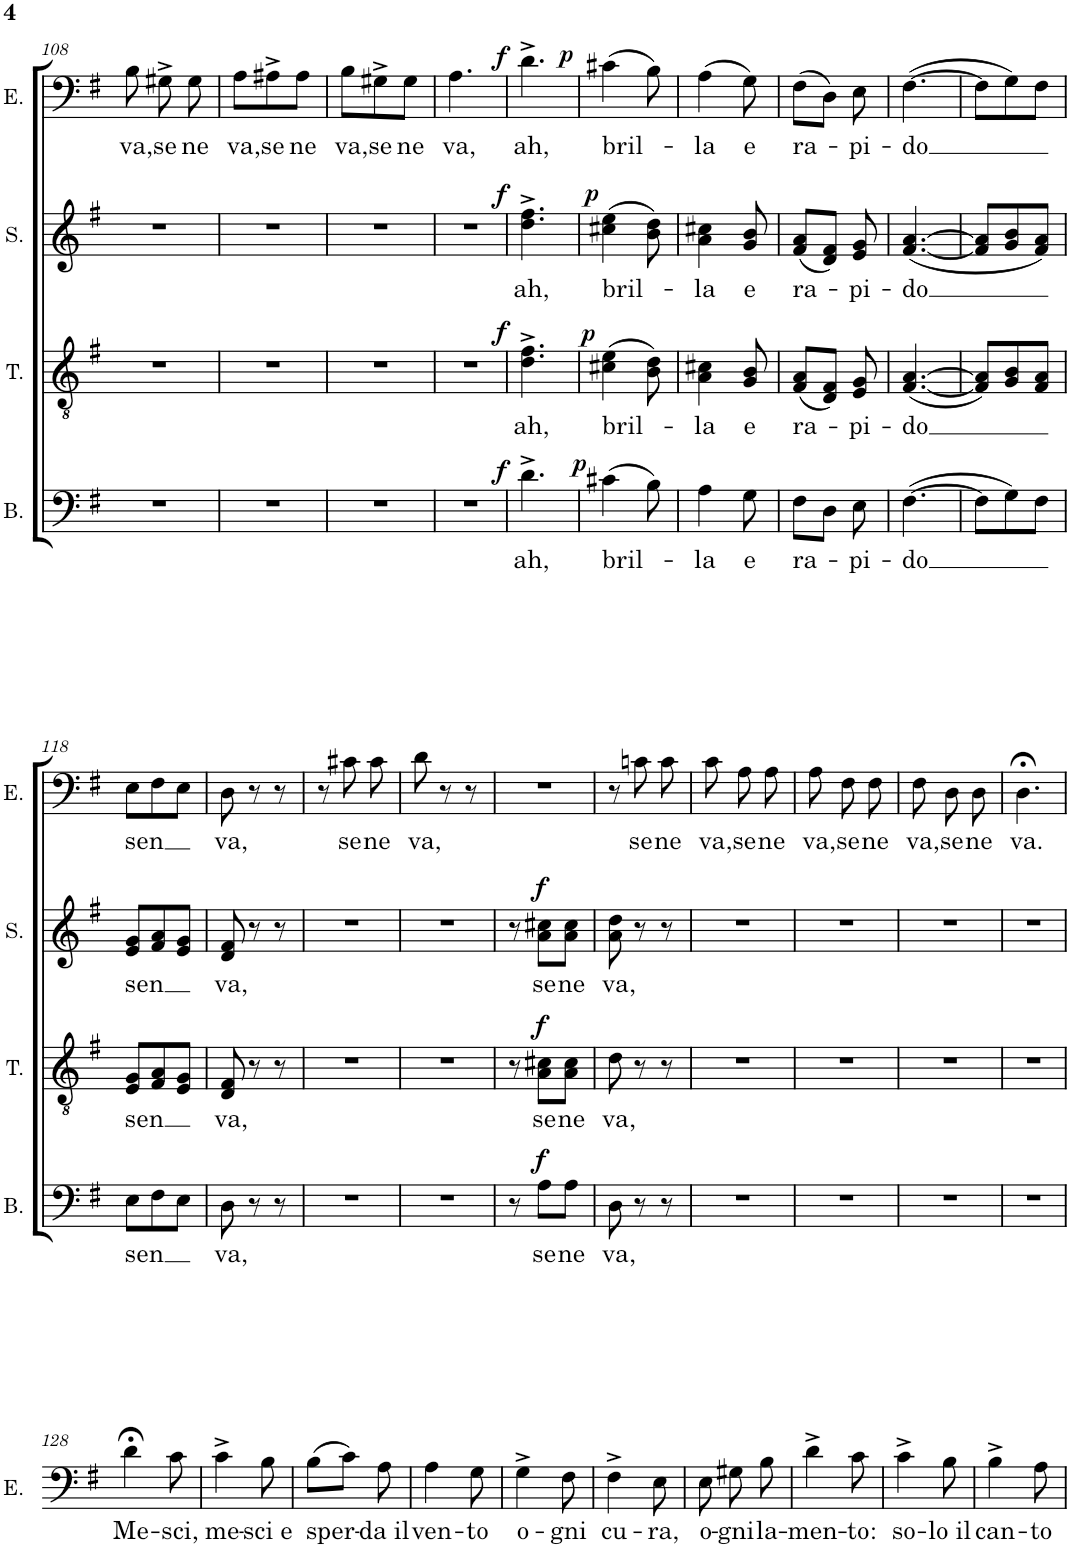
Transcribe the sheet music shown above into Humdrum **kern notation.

**kern	**text	**dynam	**kern	**text	**dynam	**kern	**text	**dynam	**kern	**text	**dynam
*part4	*part4	*part4	*part3	*part3	*part3	*part2	*part2	*part2	*part1	*part1	*part1
*staff4	*staff4	*staff4	*staff3	*staff3	*staff3	*staff2	*staff2	*staff2	*staff1	*staff1	*staff1
*I"Bass	*	*	*I"Tenor	*	*	*I"Soprano	*	*	*I"Enrico	*	*
*I'B.	*	*	*I'T.	*	*	*I'S.	*	*	*I'E.	*	*
!!LO:PB:g=z
*clefF4	*	*	*clefGv2	*	*	*clefG2	*	*	*clefF4	*	*
*k[f#]	*	*	*k[f#]	*	*	*k[f#]	*	*	*k[f#]	*	*
*M3/8	*	*	*M3/8	*	*	*M3/8	*	*	*M3/8	*	*
=108	=108	=108	=108	=108	=108	=108	=108	=108	=108	=108	=108
!	!	!	!	!	!	!	!	!	!	!LO:LY:b	!
4.r	.	.	4.r	.	.	4.r	.	.	8B\	va,	.
!	!	!	!	!	!	!	!	!	!	!LO:LY:b	!
.	.	.	.	.	.	.	.	.	8G#X^\	se	.
!	!	!	!	!	!	!	!	!	!	!LO:LY:b	!
.	.	.	.	.	.	.	.	.	8G#\	ne	.
=109	=109	=109	=109	=109	=109	=109	=109	=109	=109	=109	=109
!	!	!	!	!	!	!	!	!	!	!LO:LY:b	!
4.r	.	.	4.r	.	.	4.r	.	.	8A\L	va,	.
!	!	!	!	!	!	!	!	!	!	!LO:LY:b	!
.	.	.	.	.	.	.	.	.	8A#X^\	se	.
!	!	!	!	!	!	!	!	!	!	!LO:LY:b	!
.	.	.	.	.	.	.	.	.	8A#\J	ne	.
=110	=110	=110	=110	=110	=110	=110	=110	=110	=110	=110	=110
!	!	!	!	!	!	!	!	!	!	!LO:LY:b	!
4.r	.	.	4.r	.	.	4.r	.	.	8B\L	va,	.
!	!	!	!	!	!	!	!	!	!	!LO:LY:b	!
.	.	.	.	.	.	.	.	.	8G#X^\	se	.
!	!	!	!	!	!	!	!	!	!	!LO:LY:b	!
.	.	.	.	.	.	.	.	.	8G#\J	ne	.
=111	=111	=111	=111	=111	=111	=111	=111	=111	=111	=111	=111
!	!	!	!	!	!	!	!	!	!	!LO:LY:b	!
4.r	.	.	4.r	.	.	4.r	.	.	4.A\	va,	.
=112	=112	=112	=112	=112	=112	=112	=112	=112	=112	=112	=112
!	!LO:LY:b	!LO:DY:a	!	!LO:LY:b	!LO:DY:a	!	!LO:LY:b	!LO:DY:a	!	!LO:LY:b	!LO:DY:a
!	!	!	!	!	!	!	!	!	!	!	!LO:DY:n=1:a
4.d^\	ah,	f	4.d\^ 4.f#\^	ah,	f	4.dd\^ 4.ff#\^	ah,	f	4.d^\	ah,	f p
=113	=113	=113	=113	=113	=113	=113	=113	=113	=113	=113	=113
!	!LO:LY:b	!LO:DY:a	!	!LO:LY:b	!LO:DY:a	!	!LO:LY:b	!LO:DY:a	!	!LO:LY:b	!
(4c#X\	bril-	p	(4c#X\ 4e\	bril-	p	(4cc#X\ 4ee\	bril-	p	(4c#X\	bril-	.
8B\)	.	.	8B\ 8d\)	.	.	8b\ 8dd\)	.	.	8B\)	.	.
=114	=114	=114	=114	=114	=114	=114	=114	=114	=114	=114	=114
!	!LO:LY:b	!	!	!LO:LY:b	!	!	!LO:LY:b	!	!	!LO:LY:b	!
4A\	-la	.	4A\ 4c#X\	-la	.	4a\ 4cc#X\	-la	.	(4A\	-la	.
!	!LO:LY:b	!	!	!LO:LY:b	!	!	!LO:LY:b	!	!	!LO:LY:b	!
8G\	e	.	8G/ 8B/	e	.	8g/ 8b/	e	.	8G\)	e	.
=115	=115	=115	=115	=115	=115	=115	=115	=115	=115	=115	=115
!	!LO:LY:b	!	!	!LO:LY:b	!	!	!LO:LY:b	!	!	!LO:LY:b	!
8F#\L	ra-	.	(8F#/ 8A/L	ra-	.	(8f#/ 8a/L	ra-	.	(8F#\L	ra-	.
8D\J	.	.	8D/ 8F#/J)	.	.	8d/ 8f#/J)	.	.	8D\J)	.	.
!	!LO:LY:b	!	!	!LO:LY:b	!	!	!LO:LY:b	!	!	!LO:LY:b	!
8E\	-pi-	.	8E/ 8G/	-pi-	.	8e/ 8g/	-pi-	.	8E\	-pi-	.
=116	=116	=116	=116	=116	=116	=116	=116	=116	=116	=116	=116
!	!LO:LY:b	!	!	!LO:LY:b	!	!	!LO:LY:b	!	!	!LO:LY:b	!
(>[4.F#\	-do	.	([4.F#/ [4.A/	-do	.	([4.f#/ [4.a/	-do	.	(>[4.F#\	-do	.
=117	=117	=117	=117	=117	=117	=117	=117	=117	=117	=117	=117
8F#\L]	.	.	8F#/] 8A/]L)	.	.	8f#/] 8a/]L	.	.	8F#\L]	.	.
8G\)	.	.	8G/ 8B/	.	.	8g/ 8b/	.	.	8G\)	.	.
8F#\J	.	.	8F#/ 8A/J	.	.	8f#/ 8a/J)	.	.	8F#\J	.	.
!!LO:LB:g=z
=118	=118	=118	=118	=118	=118	=118	=118	=118	=118	=118	=118
!	!LO:LY:b	!	!	!LO:LY:b	!	!	!LO:LY:b	!	!	!LO:LY:b	!
8E\L	sen	.	8E/ 8G/L	sen	.	8e/ 8g/L	sen	.	8E\L	sen	.
8F#\	.	.	8F#/ 8A/	.	.	8f#/ 8a/	.	.	8F#\	.	.
8E\J	.	.	8E/ 8G/J	.	.	8e/ 8g/J	.	.	8E\J	.	.
=119	=119	=119	=119	=119	=119	=119	=119	=119	=119	=119	=119
!	!LO:LY:b	!	!	!LO:LY:b	!	!	!LO:LY:b	!	!	!LO:LY:b	!
8D\	va,	.	8D/ 8F#/	va,	.	8d/ 8f#/	va,	.	8D\	va,	.
8r	.	.	8r	.	.	8r	.	.	8r	.	.
8r	.	.	8r	.	.	8r	.	.	8r	.	.
=120	=120	=120	=120	=120	=120	=120	=120	=120	=120	=120	=120
4.r	.	.	4.r	.	.	4.r	.	.	8r	.	.
!	!	!	!	!	!	!	!	!	!	!LO:LY:b	!
.	.	.	.	.	.	.	.	.	8c#X\	se	.
!	!	!	!	!	!	!	!	!	!	!LO:LY:b	!
.	.	.	.	.	.	.	.	.	8c#\	ne	.
=121	=121	=121	=121	=121	=121	=121	=121	=121	=121	=121	=121
!	!	!	!	!	!	!	!	!	!	!LO:LY:b	!
4.r	.	.	4.r	.	.	4.r	.	.	8d\	va,	.
.	.	.	.	.	.	.	.	.	8r	.	.
.	.	.	.	.	.	.	.	.	8r	.	.
=122	=122	=122	=122	=122	=122	=122	=122	=122	=122	=122	=122
8r	.	.	8r	.	.	8r	.	.	4.r	.	.
!	!LO:LY:b	!LO:DY:a	!	!LO:LY:b	!LO:DY:a	!	!LO:LY:b	!LO:DY:a	!	!	!
8A\L	se	f	8A\ 8c#X\L	se	f	8a\ 8cc#X\L	se	f	.	.	.
!	!LO:LY:b	!	!	!LO:LY:b	!	!	!LO:LY:b	!	!	!	!
8A\J	ne	.	8A\ 8c#\J	ne	.	8a\ 8cc#\J	ne	.	.	.	.
=123	=123	=123	=123	=123	=123	=123	=123	=123	=123	=123	=123
!	!LO:LY:b	!	!	!LO:LY:b	!	!	!LO:LY:b	!	!	!	!
8D\	va,	.	8d\	va,	.	8a\ 8dd\	va,	.	8r	.	.
!	!	!	!	!	!	!	!	!	!	!LO:LY:b	!
8r	.	.	8r	.	.	8r	.	.	8cn\	se	.
!	!	!	!	!	!	!	!	!	!	!LO:LY:b	!
8r	.	.	8r	.	.	8r	.	.	8c\	ne	.
=124	=124	=124	=124	=124	=124	=124	=124	=124	=124	=124	=124
!	!	!	!	!	!	!	!	!	!	!LO:LY:b	!
4.r	.	.	4.r	.	.	4.r	.	.	8c\	va,	.
!	!	!	!	!	!	!	!	!	!	!LO:LY:b	!
.	.	.	.	.	.	.	.	.	8A\	se	.
!	!	!	!	!	!	!	!	!	!	!LO:LY:b	!
.	.	.	.	.	.	.	.	.	8A\	ne	.
=125	=125	=125	=125	=125	=125	=125	=125	=125	=125	=125	=125
!	!	!	!	!	!	!	!	!	!	!LO:LY:b	!
4.r	.	.	4.r	.	.	4.r	.	.	8A\	va,	.
!	!	!	!	!	!	!	!	!	!	!LO:LY:b	!
.	.	.	.	.	.	.	.	.	8F#\	se	.
!	!	!	!	!	!	!	!	!	!	!LO:LY:b	!
.	.	.	.	.	.	.	.	.	8F#\	ne	.
=126	=126	=126	=126	=126	=126	=126	=126	=126	=126	=126	=126
!	!	!	!	!	!	!	!	!	!	!LO:LY:b	!
4.r	.	.	4.r	.	.	4.r	.	.	8F#\	va,	.
!	!	!	!	!	!	!	!	!	!	!LO:LY:b	!
.	.	.	.	.	.	.	.	.	8D\	se	.
!	!	!	!	!	!	!	!	!	!	!LO:LY:b	!
.	.	.	.	.	.	.	.	.	8D\	ne	.
=127	=127	=127	=127	=127	=127	=127	=127	=127	=127	=127	=127
!	!	!	!	!	!	!	!	!	!	!LO:LY:b	!
4.r	.	.	4.r	.	.	4.r	.	.	4.D;<\	va.	.
!!LO:LB:g=z
=128	=128	=128	=128	=128	=128	=128	=128	=128	=128	=128	=128
!	!	!	!	!	!	!	!	!	!	!LO:LY:b	!
4.r	.	.	4.r	.	.	4.r	.	.	4d;<\	Me-	.
!	!	!	!	!	!	!	!	!	!	!LO:LY:b	!
.	.	.	.	.	.	.	.	.	8c\	-sci,	.
=129	=129	=129	=129	=129	=129	=129	=129	=129	=129	=129	=129
!	!	!	!	!	!	!	!	!	!	!LO:LY:b	!
4.r	.	.	4.r	.	.	4.r	.	.	4c^\	me-	.
!	!	!	!	!	!	!	!	!	!	!LO:LY:b	!
.	.	.	.	.	.	.	.	.	8B\	-sci e	.
=130	=130	=130	=130	=130	=130	=130	=130	=130	=130	=130	=130
!	!	!	!	!	!	!	!	!	!	!LO:LY:b	!
4.r	.	.	4.r	.	.	4.r	.	.	(8B\L	sper-	.
.	.	.	.	.	.	.	.	.	8c\J)	.	.
!	!	!	!	!	!	!	!	!	!	!LO:LY:b	!
.	.	.	.	.	.	.	.	.	8A\	-da il	.
=131	=131	=131	=131	=131	=131	=131	=131	=131	=131	=131	=131
!	!	!	!	!	!	!	!	!	!	!LO:LY:b	!
4.r	.	.	4.r	.	.	4.r	.	.	4A\	ven-	.
!	!	!	!	!	!	!	!	!	!	!LO:LY:b	!
.	.	.	.	.	.	.	.	.	8G\	-to	.
=132	=132	=132	=132	=132	=132	=132	=132	=132	=132	=132	=132
!	!	!	!	!	!	!	!	!	!	!LO:LY:b	!
4.r	.	.	4.r	.	.	4.r	.	.	4G^\	o-	.
!	!	!	!	!	!	!	!	!	!	!LO:LY:b	!
.	.	.	.	.	.	.	.	.	8F#\	-gni	.
=133	=133	=133	=133	=133	=133	=133	=133	=133	=133	=133	=133
!	!	!	!	!	!	!	!	!	!	!LO:LY:b	!
4.r	.	.	4.r	.	.	4.r	.	.	4F#^\	cu-	.
!	!	!	!	!	!	!	!	!	!	!LO:LY:b	!
.	.	.	.	.	.	.	.	.	8E\	-ra,	.
=134	=134	=134	=134	=134	=134	=134	=134	=134	=134	=134	=134
!	!	!	!	!	!	!	!	!	!	!LO:LY:b	!
4.r	.	.	4.r	.	.	4.r	.	.	8E\	o-	.
!	!	!	!	!	!	!	!	!	!	!LO:LY:b	!
.	.	.	.	.	.	.	.	.	8G#X\	-gni	.
!	!	!	!	!	!	!	!	!	!	!LO:LY:b	!
.	.	.	.	.	.	.	.	.	8B\	la-	.
=135	=135	=135	=135	=135	=135	=135	=135	=135	=135	=135	=135
!	!	!	!	!	!	!	!	!	!	!LO:LY:b	!
4.r	.	.	4.r	.	.	4.r	.	.	4d^\	-men-	.
!	!	!	!	!	!	!	!	!	!	!LO:LY:b	!
.	.	.	.	.	.	.	.	.	8c\	-to:	.
=136	=136	=136	=136	=136	=136	=136	=136	=136	=136	=136	=136
!	!	!	!	!	!	!	!	!	!	!LO:LY:b	!
4.r	.	.	4.r	.	.	4.r	.	.	4c^\	so-	.
!	!	!	!	!	!	!	!	!	!	!LO:LY:b	!
.	.	.	.	.	.	.	.	.	8B\	-lo il	.
=137	=137	=137	=137	=137	=137	=137	=137	=137	=137	=137	=137
!	!	!	!	!	!	!	!	!	!	!LO:LY:b	!
4.r	.	.	4.r	.	.	4.r	.	.	4B^\	can-	.
!	!	!	!	!	!	!	!	!	!	!LO:LY:b	!
.	.	.	.	.	.	.	.	.	8A\	-to	.
=	=	=	=	=	=	=	=	=	=	=	=
*-	*-	*-	*-	*-	*-	*-	*-	*-	*-	*-	*-
